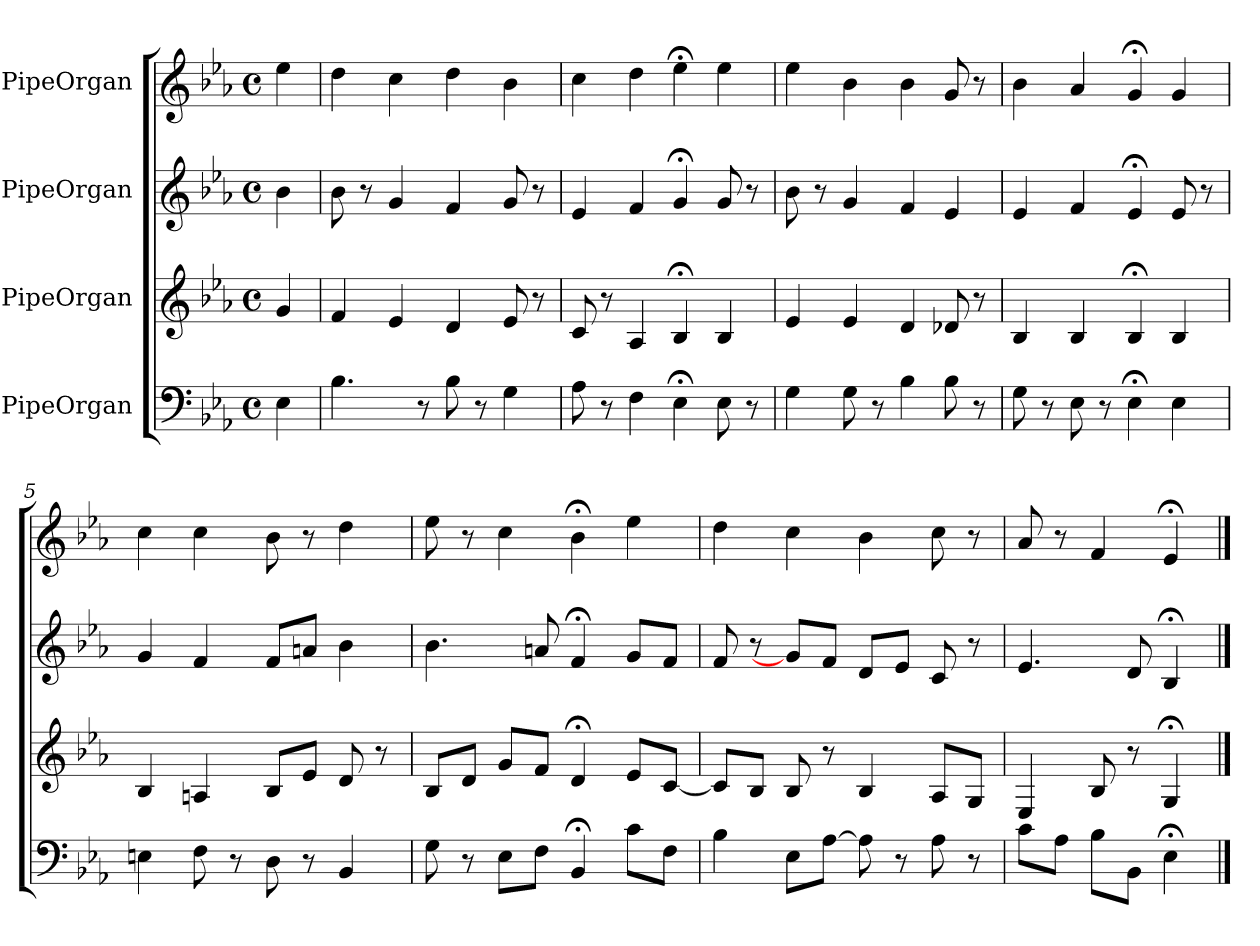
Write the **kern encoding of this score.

**kern	**kern	**kern	**kern
*part4	*part3	*part2	*part1
*staff4	*staff3	*staff2	*staff1
*I"PipeOrgan	*I"PipeOrgan	*I"PipeOrgan	*I"PipeOrgan
*k[b-e-a-]	*k[b-e-a-]	*k[b-e-a-]	*k[b-e-a-]
*E-:	*E-:	*E-:	*E-:
*M4/4	*M4/4	*M4/4	*M4/4
*met(c)	*met(c)	*met(c)	*met(c)
*MM60	*MM60	*MM60	*MM60
=	=	=	=
4E-	4g	4b-	4ee-
=1	=1	=1	=1
4.B-	4f	8b-	4dd
.	.	8r	.
.	4e-	4g	4cc
8r	.	.	.
8B-	4d	4f	4dd
8r	.	.	.
4G	8e-	8g	4b-
.	8r	8r	.
=2	=2	=2	=2
8A-	8c	4e-	4cc
8r	8r	.	.
4F	4A-	4f	4dd
4E-;<	4B-;<	4g;<	4ee-;<
8E-	4B-	8g	4ee-
8r	.	8r	.
=3	=3	=3	=3
4G	4e-	8b-	4ee-
.	.	8r	.
8G	4e-	4g	4b-
8r	.	.	.
4B-	4d	4f	4b-
8B-	8d-X	4e-	8g
8r	8r	.	8r
=4	=4	=4	=4
8G	4B-	4e-	4b-
8r	.	.	.
8E-	4B-	4f	4a-
8r	.	.	.
4E-;<	4B-;<	4e-;<	4g;<
4E-	4B-	8e-	4g
.	.	8r	.
=5	=5	=5	=5
4En	4B-	4g	4cc
8F	4An	4f	4cc
8r	.	.	.
8D	8B-L	8fL	8b-
8r	8e-J	8anJ	8r
4BB-	8d	4b-	4dd
.	8r	.	.
=6	=6	=6	=6
8G	8B-L	4.b-	8ee-
8r	8dJ	.	8r
8E-L	8gL	.	4cc
8FJ	8fJ	8an	.
4BB-;<	4d;<	4f;<	4b-;<
8cL	8e-L	8gL	4ee-
8FJ	[8cJ	8fJ	.
=7	=7	=7	=7
4B-	8cL]	8f	4dd
.	8B-J	8r	.
8E-L	8B-	8gL]	4cc
[8A-J	8r	8fJ	.
8A-]	4B-	8dL	4b-
8r	.	8e-J	.
8A-	8A-L	8c	8cc
8r	8GJ	8r	8r
=8	=8	=8	=8
8cL	4E-	4.e-	8a-
8A-J	.	.	8r
8B-L	8B-	.	4f
8BB-J	8r	8d	.
4E-;<	4G;<	4B-;<	4e-;<
==	==	==	==
*-	*-	*-	*-
